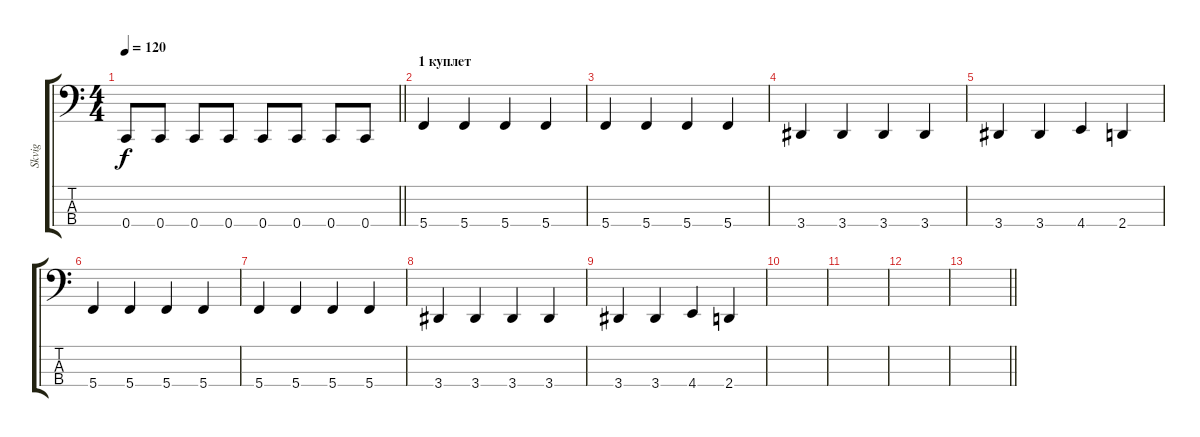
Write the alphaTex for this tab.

\track ("Skvig" "Skvig") {instrument slapbass1}
\staff {score tabs}
\tuning (Eb2 Bb1 F1 C1) {hide}
\ts (4 4)
\tempo 120
\clef f4
\barLineRight lightlight
\ks c
0.4.8{dy f} 0.4.8 0.4.8 0.4.8 0.4.8 0.4.8 0.4.8 0.4.8 |
\section ("" "1 куплет")
5.4.4 5.4.4 5.4.4 5.4.4 |
5.4.4 5.4.4 5.4.4 5.4.4 |
3.4.4 3.4.4 3.4.4 3.4.4 |
3.4.4 3.4.4 4.4.4 2.4.4 |
5.4.4 5.4.4 5.4.4 5.4.4 |
5.4.4 5.4.4 5.4.4 5.4.4 |
3.4.4 3.4.4 3.4.4 3.4.4 |
3.4.4 3.4.4 4.4.4 2.4.4 |
|
|
|
\barLineRight lightlight
